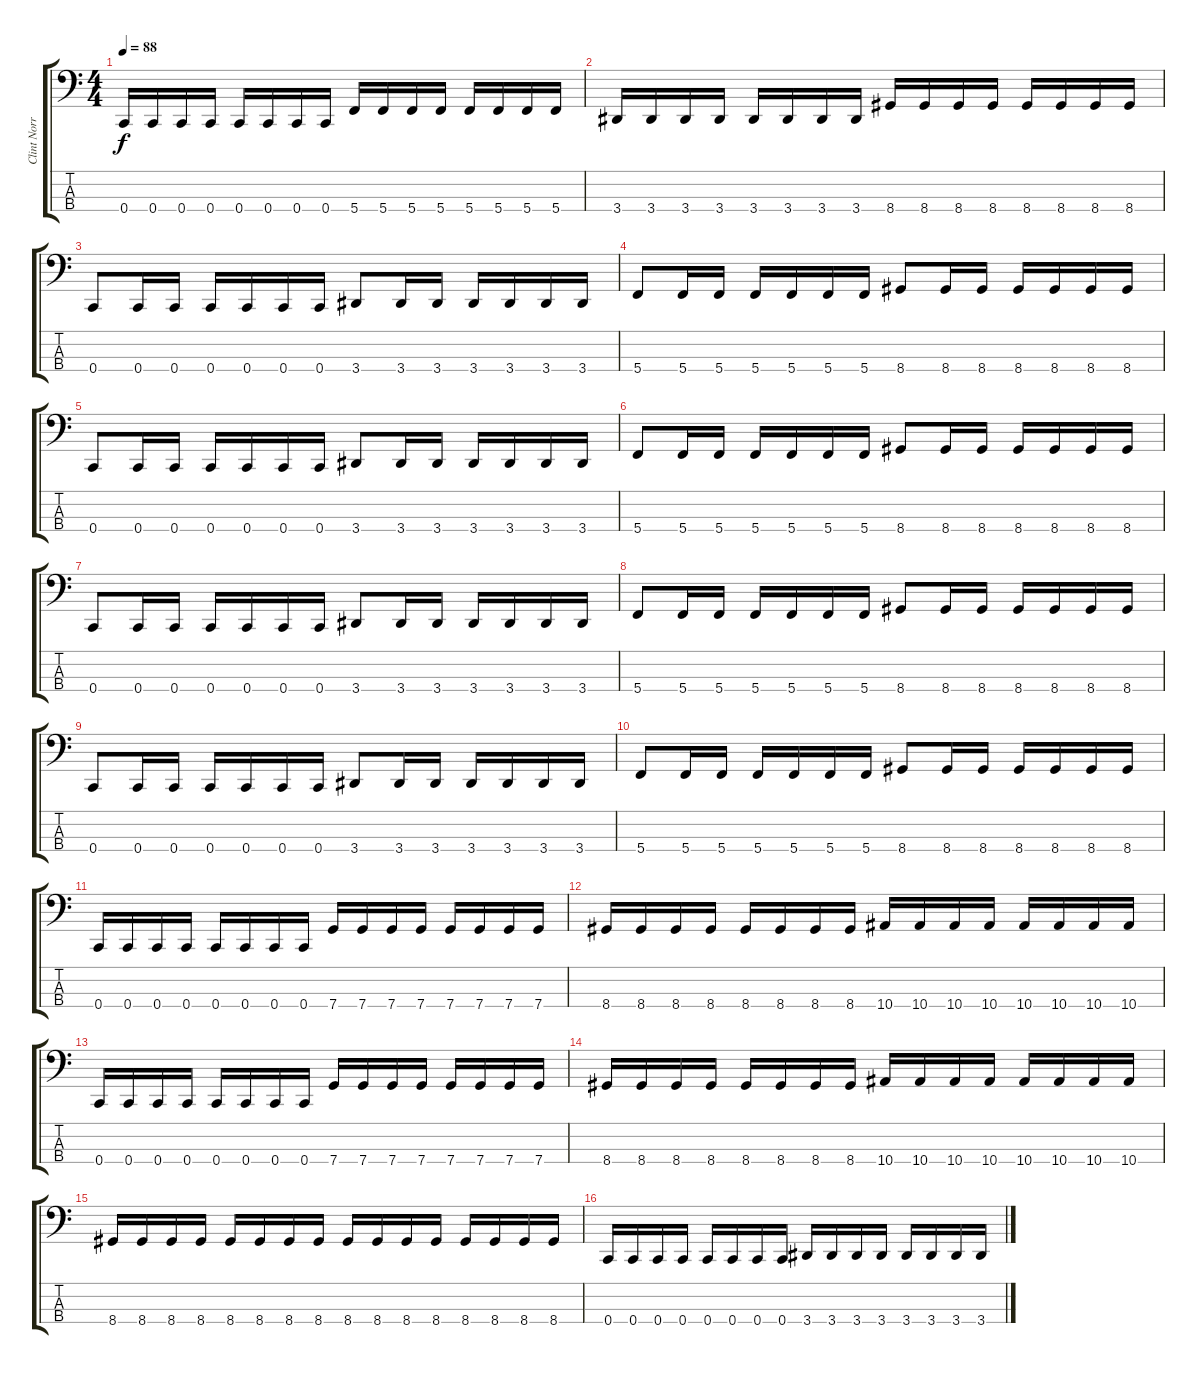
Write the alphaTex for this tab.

\track ("Clint Norris" "Clint Norr") {instrument electricbasspick}
\staff {score tabs}
\tuning (F2 C2 G1 C1) {hide}
\ts (4 4)
\tempo 88
\clef f4
\ks c
0.4.16{dy f} 0.4.16 0.4.16 0.4.16 0.4.16 0.4.16 0.4.16 0.4.16 5.4.16 5.4.16 5.4.16 5.4.16 5.4.16 5.4.16 5.4.16 5.4.16 |
3.4.16 3.4.16 3.4.16 3.4.16 3.4.16 3.4.16 3.4.16 3.4.16 8.4.16 8.4.16 8.4.16 8.4.16 8.4.16 8.4.16 8.4.16 8.4.16 |
0.4.8 0.4.16 0.4.16 0.4.16 0.4.16 0.4.16 0.4.16 3.4.8 3.4.16 3.4.16 3.4.16 3.4.16 3.4.16 3.4.16 |
5.4.8 5.4.16 5.4.16 5.4.16 5.4.16 5.4.16 5.4.16 8.4.8 8.4.16 8.4.16 8.4.16 8.4.16 8.4.16 8.4.16 |
0.4.8 0.4.16 0.4.16 0.4.16 0.4.16 0.4.16 0.4.16 3.4.8 3.4.16 3.4.16 3.4.16 3.4.16 3.4.16 3.4.16 |
5.4.8 5.4.16 5.4.16 5.4.16 5.4.16 5.4.16 5.4.16 8.4.8 8.4.16 8.4.16 8.4.16 8.4.16 8.4.16 8.4.16 |
0.4.8 0.4.16 0.4.16 0.4.16 0.4.16 0.4.16 0.4.16 3.4.8 3.4.16 3.4.16 3.4.16 3.4.16 3.4.16 3.4.16 |
5.4.8 5.4.16 5.4.16 5.4.16 5.4.16 5.4.16 5.4.16 8.4.8 8.4.16 8.4.16 8.4.16 8.4.16 8.4.16 8.4.16 |
0.4.8 0.4.16 0.4.16 0.4.16 0.4.16 0.4.16 0.4.16 3.4.8 3.4.16 3.4.16 3.4.16 3.4.16 3.4.16 3.4.16 |
5.4.8 5.4.16 5.4.16 5.4.16 5.4.16 5.4.16 5.4.16 8.4.8 8.4.16 8.4.16 8.4.16 8.4.16 8.4.16 8.4.16 |
0.4.16 0.4.16 0.4.16 0.4.16 0.4.16 0.4.16 0.4.16 0.4.16 7.4.16 7.4.16 7.4.16 7.4.16 7.4.16 7.4.16 7.4.16 7.4.16 |
8.4.16 8.4.16 8.4.16 8.4.16 8.4.16 8.4.16 8.4.16 8.4.16 10.4.16 10.4.16 10.4.16 10.4.16 10.4.16 10.4.16 10.4.16 10.4.16 |
0.4.16 0.4.16 0.4.16 0.4.16 0.4.16 0.4.16 0.4.16 0.4.16 7.4.16 7.4.16 7.4.16 7.4.16 7.4.16 7.4.16 7.4.16 7.4.16 |
8.4.16 8.4.16 8.4.16 8.4.16 8.4.16 8.4.16 8.4.16 8.4.16 10.4.16 10.4.16 10.4.16 10.4.16 10.4.16 10.4.16 10.4.16 10.4.16 |
8.4.16 8.4.16 8.4.16 8.4.16 8.4.16 8.4.16 8.4.16 8.4.16 8.4.16 8.4.16 8.4.16 8.4.16 8.4.16 8.4.16 8.4.16 8.4.16 |
0.4.16 0.4.16 0.4.16 0.4.16 0.4.16 0.4.16 0.4.16 0.4.16 3.4.16 3.4.16 3.4.16 3.4.16 3.4.16 3.4.16 3.4.16 3.4.16
